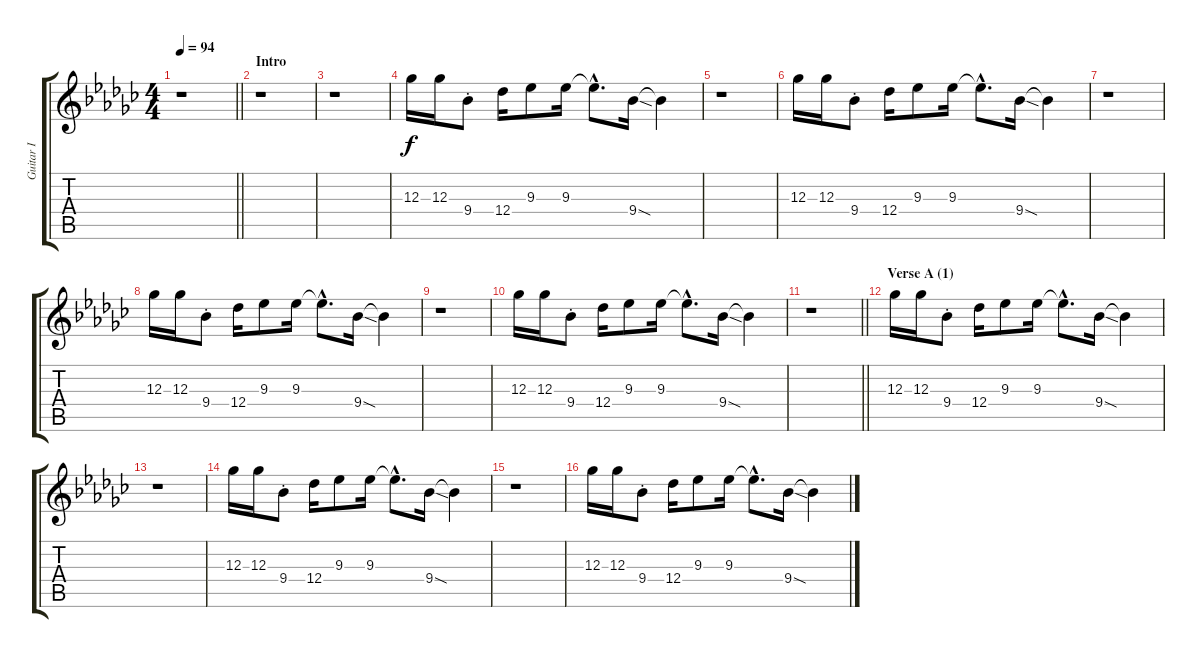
\track ("Guitar I" "Guitar I") {instrument electricguitarjazz}
\staff {score tabs}
\tuning (Eb4 Bb3 Gb3 Db3 Ab2 Db2) {hide}
\ts (4 4)
\tempo 94
\clef g2
\barLineRight lightlight
\ks ebminor
r.1{dy f instrument electricguitarjazz} |
\section ("" "Intro")
r.1 |
r.1 |
12.3.16 12.3.16 9.4{st}.8 12.4.16 9.3.8 9.3.16 9.3{hac t}.8{d} 9.4{sod}.16 9.4{t}.4 |
r.1 |
12.3.16 12.3.16 9.4{st}.8 12.4.16 9.3.8 9.3.16 9.3{hac t}.8{d} 9.4{sod}.16 9.4{t}.4 |
r.1 |
12.3.16 12.3.16 9.4{st}.8 12.4.16 9.3.8 9.3.16 9.3{hac t}.8{d} 9.4{sod}.16 9.4{t}.4 |
r.1 |
12.3.16 12.3.16 9.4{st}.8 12.4.16 9.3.8 9.3.16 9.3{hac t}.8{d} 9.4{sod}.16 9.4{t}.4 |
\barLineRight lightlight
r.1 |
\section ("" "Verse A (1)")
12.3.16 12.3.16 9.4{st}.8 12.4.16 9.3.8 9.3.16 9.3{hac t}.8{d} 9.4{sod}.16 9.4{t}.4 |
r.1 |
12.3.16 12.3.16 9.4{st}.8 12.4.16 9.3.8 9.3.16 9.3{hac t}.8{d} 9.4{sod}.16 9.4{t}.4 |
r.1 |
12.3.16 12.3.16 9.4{st}.8 12.4.16 9.3.8 9.3.16 9.3{hac t}.8{d} 9.4{sod}.16 9.4{t}.4
